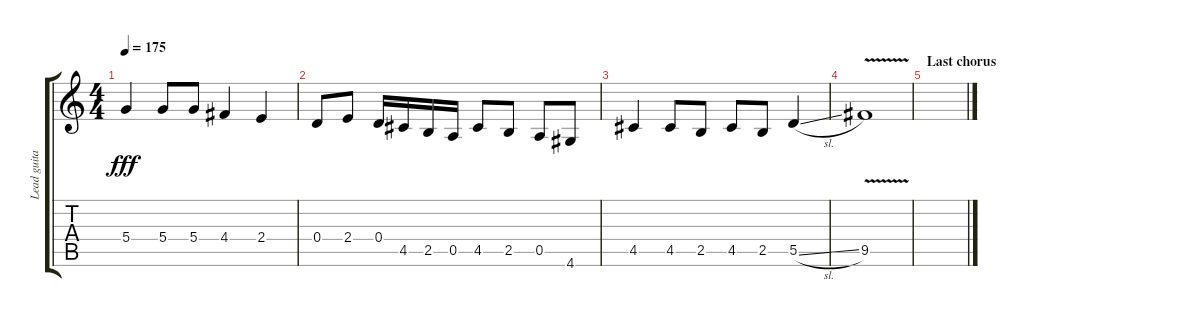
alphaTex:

\track ("Lead guitar" "Lead guita") {instrument distortionguitar}
\staff {score tabs}
\tuning (E4 B3 G3 D3 A2 E2) {hide}
\ts (4 4)
\tempo 175
\clef g2
\ks c
5.4.4{dy fff} 5.4.8 5.4.8 4.4.4 2.4.4 |
0.4.8 2.4.8 0.4.16 4.5.16 2.5.16 0.5.16 4.5.8 2.5.8 0.5.8 4.6.8 |
4.5.4 4.5.8 2.5.8 4.5.8 2.5.8 5.5{sl}.4 |
9.5{v}.1 |
\section ("" "Last chorus")
